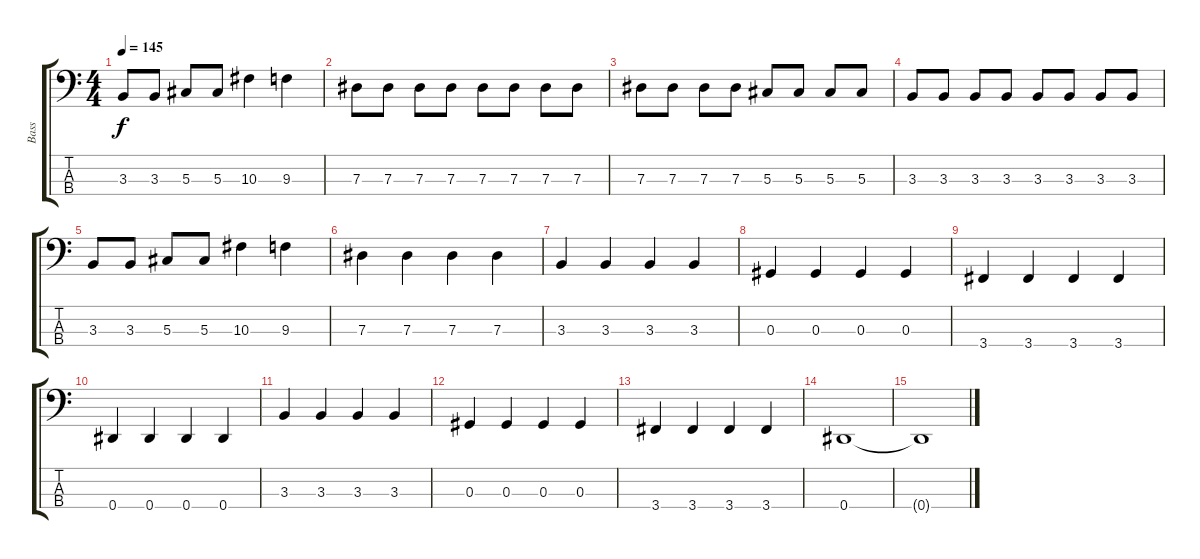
\track ("Bass" "Bass") {instrument electricbassfinger}
\staff {score tabs}
\tuning (Gb2 Db2 Ab1 Eb1) {hide}
\ts (4 4)
\tempo 145
\clef f4
\ks c
3.3.8{dy f} 3.3.8 5.3.8 5.3.8 10.3.4 9.3.4 |
7.3.8 7.3.8 7.3.8 7.3.8 7.3.8 7.3.8 7.3.8 7.3.8 |
7.3.8 7.3.8 7.3.8 7.3.8 5.3.8 5.3.8 5.3.8 5.3.8 |
3.3.8 3.3.8 3.3.8 3.3.8 3.3.8 3.3.8 3.3.8 3.3.8 |
3.3.8 3.3.8 5.3.8 5.3.8 10.3.4 9.3.4 |
7.3.4 7.3.4 7.3.4 7.3.4 |
3.3.4 3.3.4 3.3.4 3.3.4 |
0.3.4 0.3.4 0.3.4 0.3.4 |
3.4.4 3.4.4 3.4.4 3.4.4 |
0.4.4 0.4.4 0.4.4 0.4.4 |
3.3.4 3.3.4 3.3.4 3.3.4 |
0.3.4 0.3.4 0.3.4 0.3.4 |
3.4.4 3.4.4 3.4.4 3.4.4 |
0.4.1 |
0.4{t}.1
